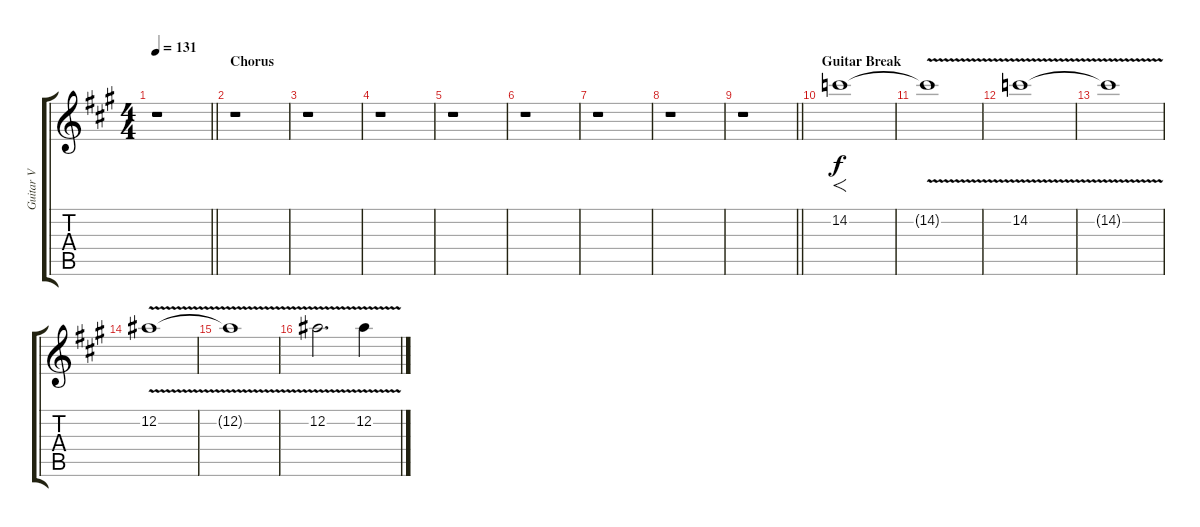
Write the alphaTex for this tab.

\track ("Guitar V" "Guitar V") {instrument distortionguitar}
\staff {score tabs}
\tuning (Eb4 Bb3 Gb3 Db3 Ab2 Eb2) {hide}
\ts (4 4)
\tempo 131
\clef g2
\barLineRight lightlight
\ks f#minor
r.1{dy f} |
\section ("" "Chorus")
r.1 |
r.1 |
r.1 |
r.1 |
r.1 |
r.1 |
r.1 |
\barLineRight lightlight
r.1 |
\section ("" "Guitar Break")
14.2.1{f} |
14.2{v t}.1 |
14.2{v}.1 |
14.2{t}.1 |
12.2{v}.1 |
12.2{t}.1 |
12.2{v}.2{d} 12.2{v}.4
